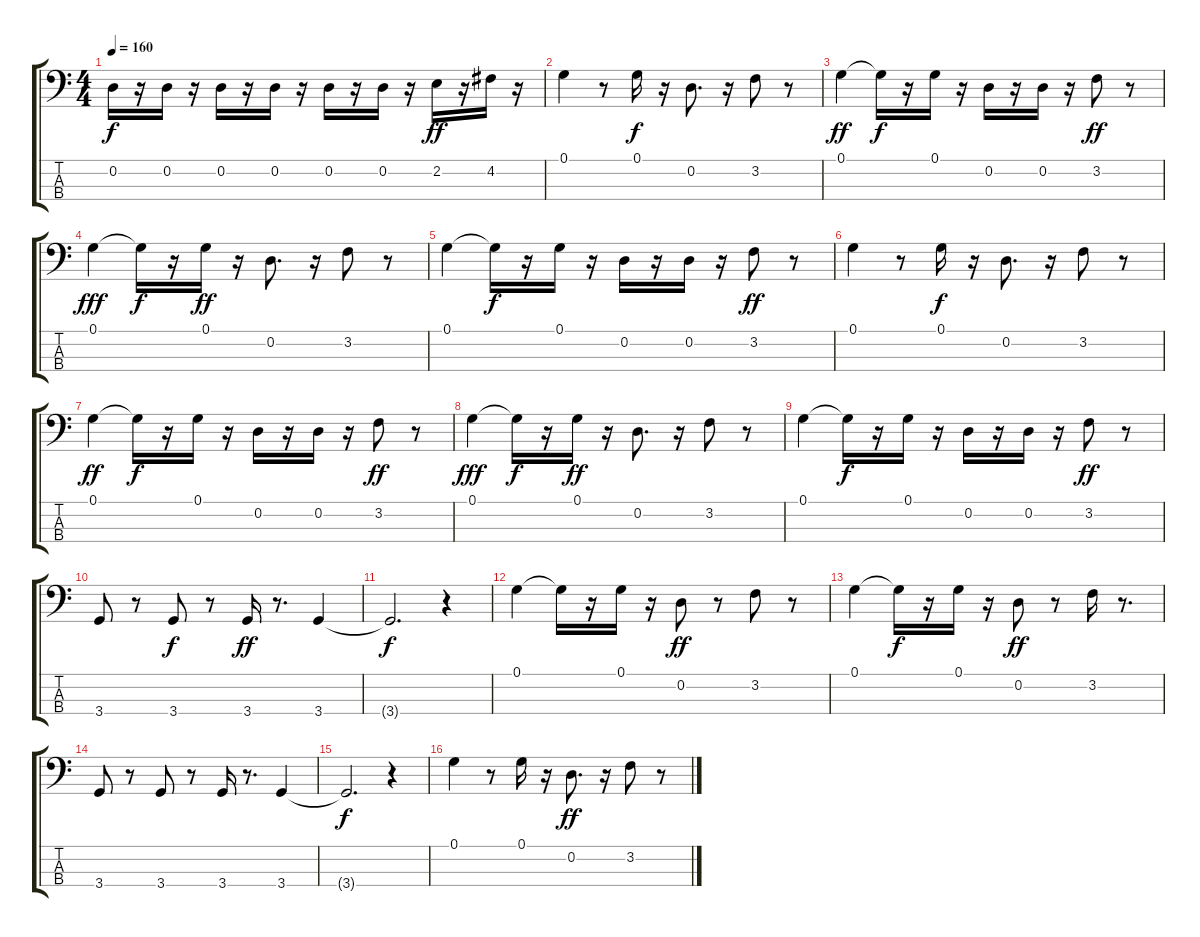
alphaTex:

\track "" {instrument acousticbass}
\staff {score tabs}
\tuning (G2 D2 A1 E1) {hide}
\ts (4 4)
\tempo 160
\clef f4
\ks c
0.2.16{dy f} r.16 0.2.16 r.16 0.2.16 r.16 0.2.16 r.16 0.2.16 r.16 0.2.16 r.16 2.2.16{dy ff} r.16 4.2.16 r.16 |
0.1.4 r.8 0.1.16{dy f} r.16 0.2.8{d} r.16 3.2.8 r.8 |
0.1.4{dy ff} 0.1{t}.16{dy f} r.16 0.1.16 r.16 0.2.16 r.16 0.2.16 r.16 3.2.8{dy ff} r.8 |
0.1.4{dy fff} 0.1{t}.16{dy f} r.16 0.1.16{dy ff} r.16 0.2.8{d} r.16 3.2.8 r.8 |
0.1.4 0.1{t}.16{dy f} r.16 0.1.16 r.16 0.2.16 r.16 0.2.16 r.16 3.2.8{dy ff} r.8 |
0.1.4 r.8 0.1.16{dy f} r.16 0.2.8{d} r.16 3.2.8 r.8 |
0.1.4{dy ff} 0.1{t}.16{dy f} r.16 0.1.16 r.16 0.2.16 r.16 0.2.16 r.16 3.2.8{dy ff} r.8 |
0.1.4{dy fff} 0.1{t}.16{dy f} r.16 0.1.16{dy ff} r.16 0.2.8{d} r.16 3.2.8 r.8 |
0.1.4 0.1{t}.16{dy f} r.16 0.1.16 r.16 0.2.16 r.16 0.2.16 r.16 3.2.8{dy ff} r.8 |
3.4.8 r.8 3.4.8{dy f} r.8 3.4.16{dy ff} r.8{d} 3.4.4 |
3.4{t}.2{d dy f} r.4 |
0.1.4 0.1{t}.16 r.16 0.1.16 r.16 0.2.8{dy ff} r.8 3.2.8 r.8 |
0.1.4 0.1{t}.16{dy f} r.16 0.1.16 r.16 0.2.8{dy ff} r.8 3.2.16 r.8{d} |
3.4.8 r.8 3.4.8 r.8 3.4.16 r.8{d} 3.4.4 |
3.4{t}.2{d dy f} r.4 |
0.1.4 r.8 0.1.16 r.16 0.2.8{d dy ff} r.16 3.2.8 r.8
